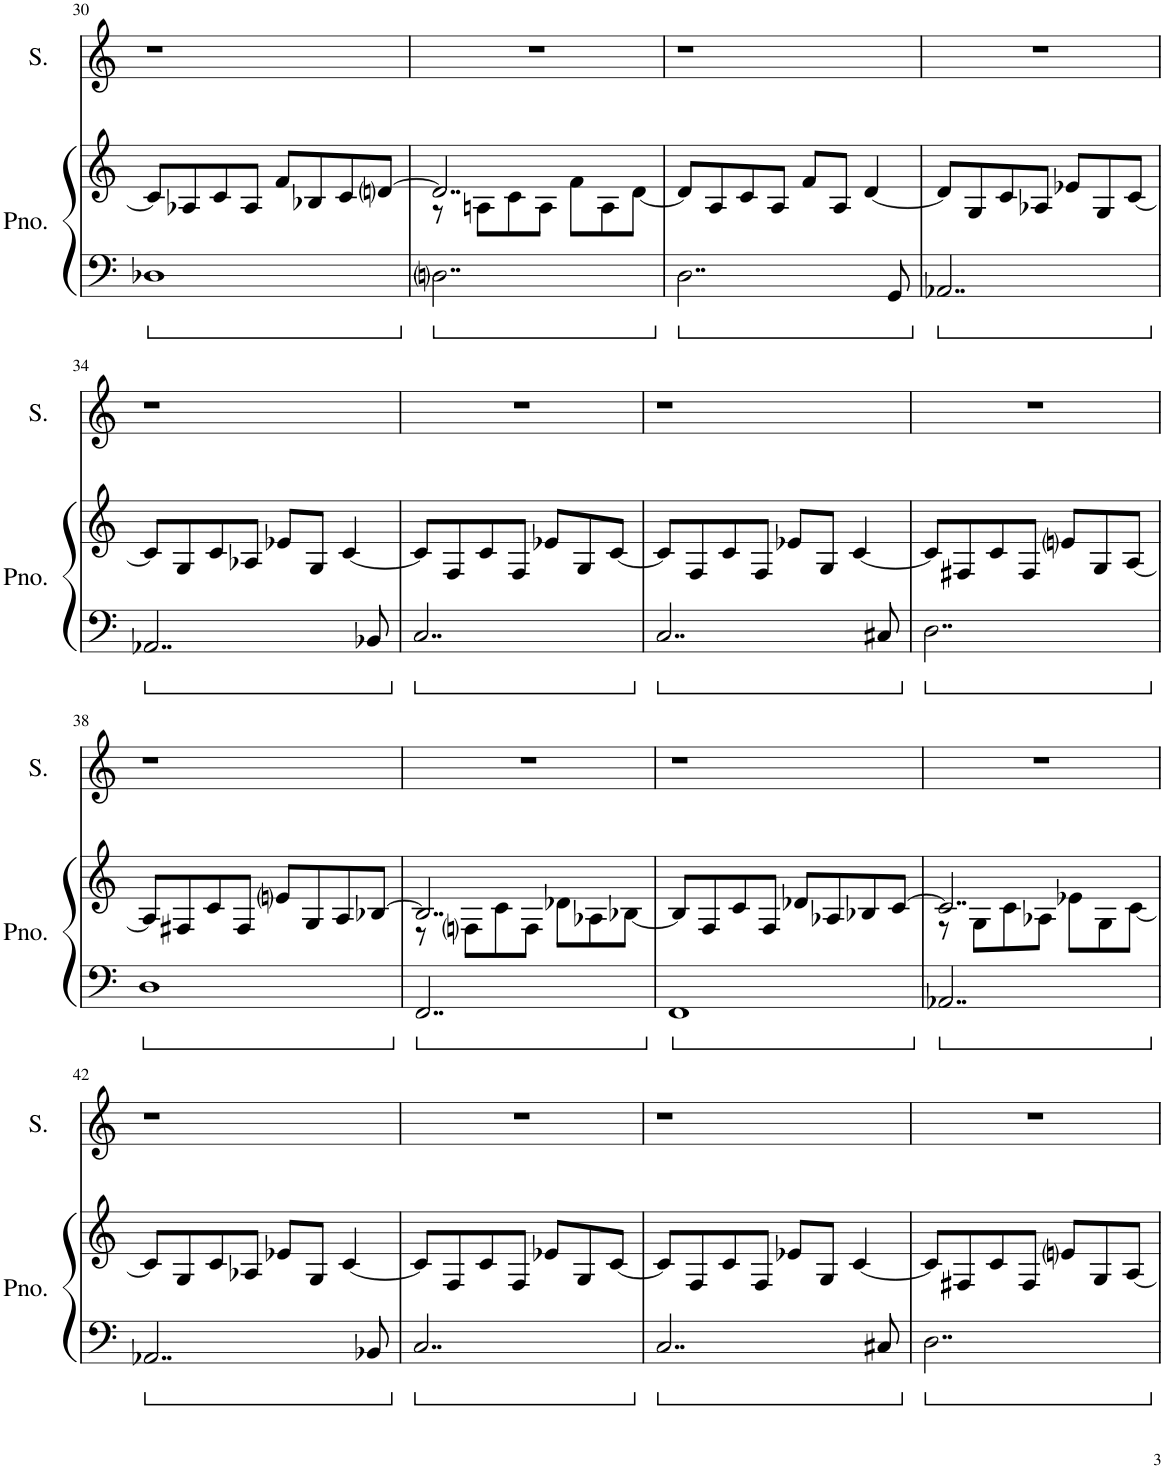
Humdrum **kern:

**kern	**kern	**kern
*part2	*part2	*part1
*staff3	*staff2	*staff1
*I"Piano	*	*I"Soprano
*I'Pno.	*	*I'S.
!!LO:PB:g=z
*clefF4	*clefG2	*clefG2
*k[]	*k[]	*k[]
*M7/8	*M7/8	*M7/8
=30	=30	=30
[2..D-X	8c/L]	2..r
.	8A-X/	.
.	8c/	.
.	8A-/J	.
.	8f/L	.
.	8B-X/	.
.	8c/	.
8ryy	[8dni/J	8ryy
=31	=31	=31
*	*^	*
2..Dni\	2..d/]	8r	2..r
.	.	8An\L	.
.	.	8c\	.
.	.	8A\J	.
.	.	8f\L	.
.	.	8A\	.
.	.	[8d\J	.
8D-]	8ryy	8ryy	8ryy
*	*v	*v	*
=32	=32	=32
2..D\	8d/L]	2..r
.	8A/	.
.	8c/	.
.	8A/J	.
.	8f/L	.
.	8A/J	.
.	[8d/	.
8GG/	8ryy	8ryy
=33	=33	=33
2..AA-X/	8d/L]	2..r
.	8d/_	.
.	8G/	.
.	8c/	.
.	8A-X/J	.
.	8e-X/L	.
.	8G/	.
8ryy	[8c/J	8ryy
!!LO:LB:g=z
=34	=34	=34
2..AA-X/	8c/L]	2..r
.	8G/	.
.	8c/	.
.	8A-X/J	.
.	8e-X/L	.
.	8G/J	.
.	[8c/	.
8BB-X/	8ryy	8ryy
=35	=35	=35
2..C/	8c/L]	2..r
.	8c/_	.
.	8F/	.
.	8c/	.
.	8F/J	.
.	8e-X/L	.
.	8G/	.
8ryy	[8c/J	8ryy
=36	=36	=36
2..C/	8c/L]	2..r
.	8F/	.
.	8c/	.
.	8F/J	.
.	8e-X/L	.
.	8G/J	.
.	[8c/	.
8C#X/	8ryy	8ryy
=37	=37	=37
2..D\	8c/L]	2..r
.	8c/_	.
.	8F#X/	.
.	8c/	.
.	8F#/J	.
.	8eni/L	.
.	8G/	.
8ryy	[8A/J	8ryy
!!LO:LB:g=z
=38	=38	=38
[2..D	8A/L]	2..r
.	8F#X/	.
.	8c/	.
.	8F#/J	.
.	8eni/L	.
.	8G/	.
.	8A/	.
8ryy	[8B-X/J	8ryy
=39	=39	=39
*	*^	*
2..FF/	2..B-/]	8r	2..r
.	.	8Fni\L	.
.	.	8c\	.
.	.	8F\J	.
.	.	8d-X\L	.
.	.	8A-X\	.
.	.	[8B-X\J	.
8D]	8ryy	8ryy	8ryy
*	*v	*v	*
=40	=40	=40
[2..FF	8B-/L]	2..r
.	8F/	.
.	8c/	.
.	8F/J	.
.	8d-X/L	.
.	8A-X/	.
.	8B-X/	.
8ryy	[8c/J	8ryy
=41	=41	=41
*	*^	*
2..AA-X/	2..c/]	8r	2..r
.	.	8G\L	.
.	.	8c\	.
.	.	8A-X\J	.
.	.	8e-X\L	.
.	.	8G\	.
.	.	[8c\J	.
8FF]	8ryy	8ryy	8ryy
*	*v	*v	*
!!LO:LB:g=z
=42	=42	=42
2..AA-X/	8c/L]	2..r
.	8G/	.
.	8c/	.
.	8A-X/J	.
.	8e-X/L	.
.	8G/J	.
.	[8c/	.
8BB-X/	8ryy	8ryy
=43	=43	=43
2..C/	8c/L]	2..r
.	8c/_	.
.	8F/	.
.	8c/	.
.	8F/J	.
.	8e-X/L	.
.	8G/	.
8ryy	[8c/J	8ryy
=44	=44	=44
2..C/	8c/L]	2..r
.	8F/	.
.	8c/	.
.	8F/J	.
.	8e-X/L	.
.	8G/J	.
.	[8c/	.
8C#X/	8ryy	8ryy
=45	=45	=45
2..D\	8c/L]	2..r
.	8c/_	.
.	8F#X/	.
.	8c/	.
.	8F#/J	.
.	8eni/L	.
.	8G/	.
8ryy	[8A/J	8ryy
=	=	=
*-	*-	*-
